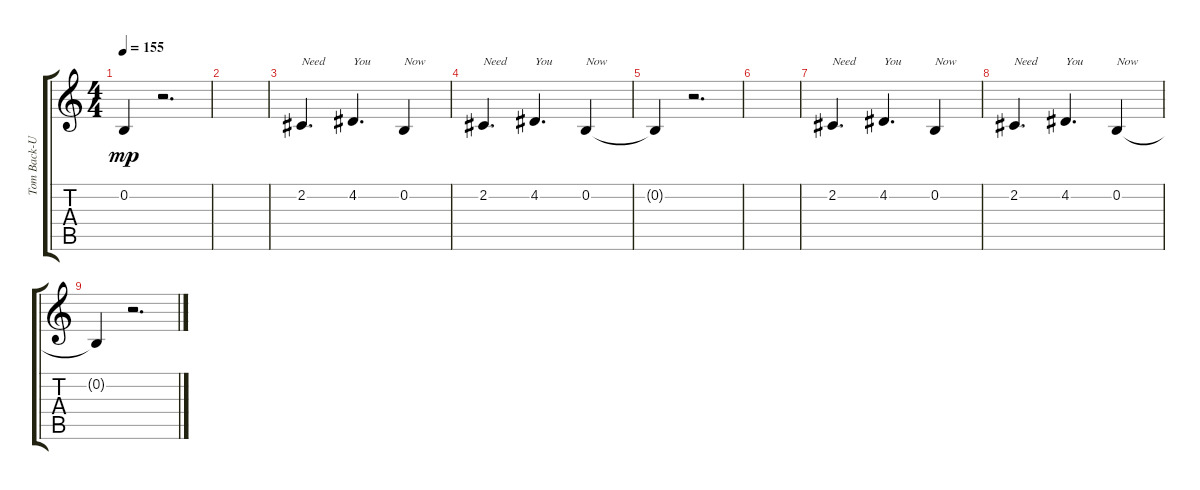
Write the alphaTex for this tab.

\track ("Tom Back-Up Vocals" "Tom Back-U") {instrument violin}
\staff {score tabs}
\tuning (E4 B3 G3 D3 A2 E2) {hide}
\ts (4 4)
\tempo 155
\clef g2
\ks c
0.2{t}.4{dy mp} r.2{d} |
|
2.2.4{d txt "Need"} 4.2.4{d txt "You"} 0.2.4{txt "Now"} |
2.2.4{d txt "Need"} 4.2.4{d txt "You"} 0.2.4{txt "Now"} |
0.2{t}.4 r.2{d} |
|
2.2.4{d txt "Need"} 4.2.4{d txt "You"} 0.2.4{txt "Now"} |
2.2.4{d txt "Need"} 4.2.4{d txt "You"} 0.2.4{txt "Now"} |
0.2{t}.4 r.2{d}
